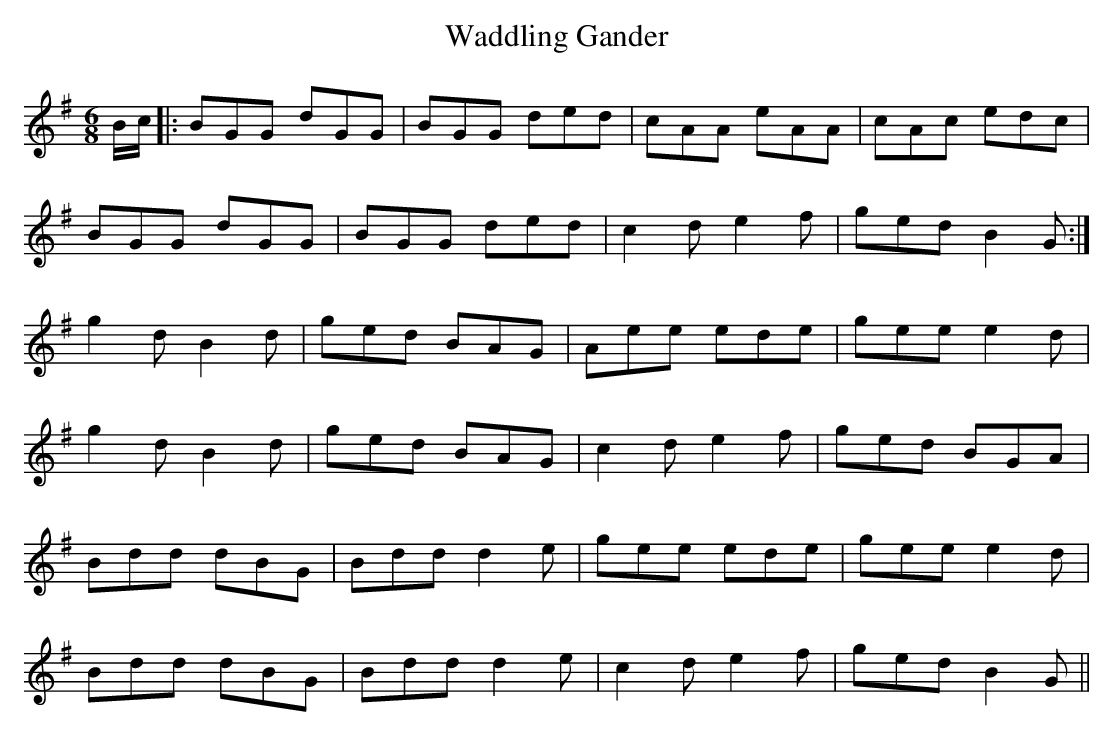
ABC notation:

X:1
T: Waddling Gander
M: 6/8
L: 1/8
K: G
B/c/ |: BGG dGG | BGG ded | cAA eAA | cAc edc |
BGG dGG | BGG ded | c2 d e2 f | ged B2 G :|
g2 d B2 d | ged BAG | Aee ede | gee e2 d |
g2 d B2 d | ged BAG | c2 d e2 f | ged BGA |
Bdd dBG | Bdd d2 e | gee ede | gee e2 d |
Bdd dBG | Bdd d2 e | c2 d e2 f | ged B2 G ||
